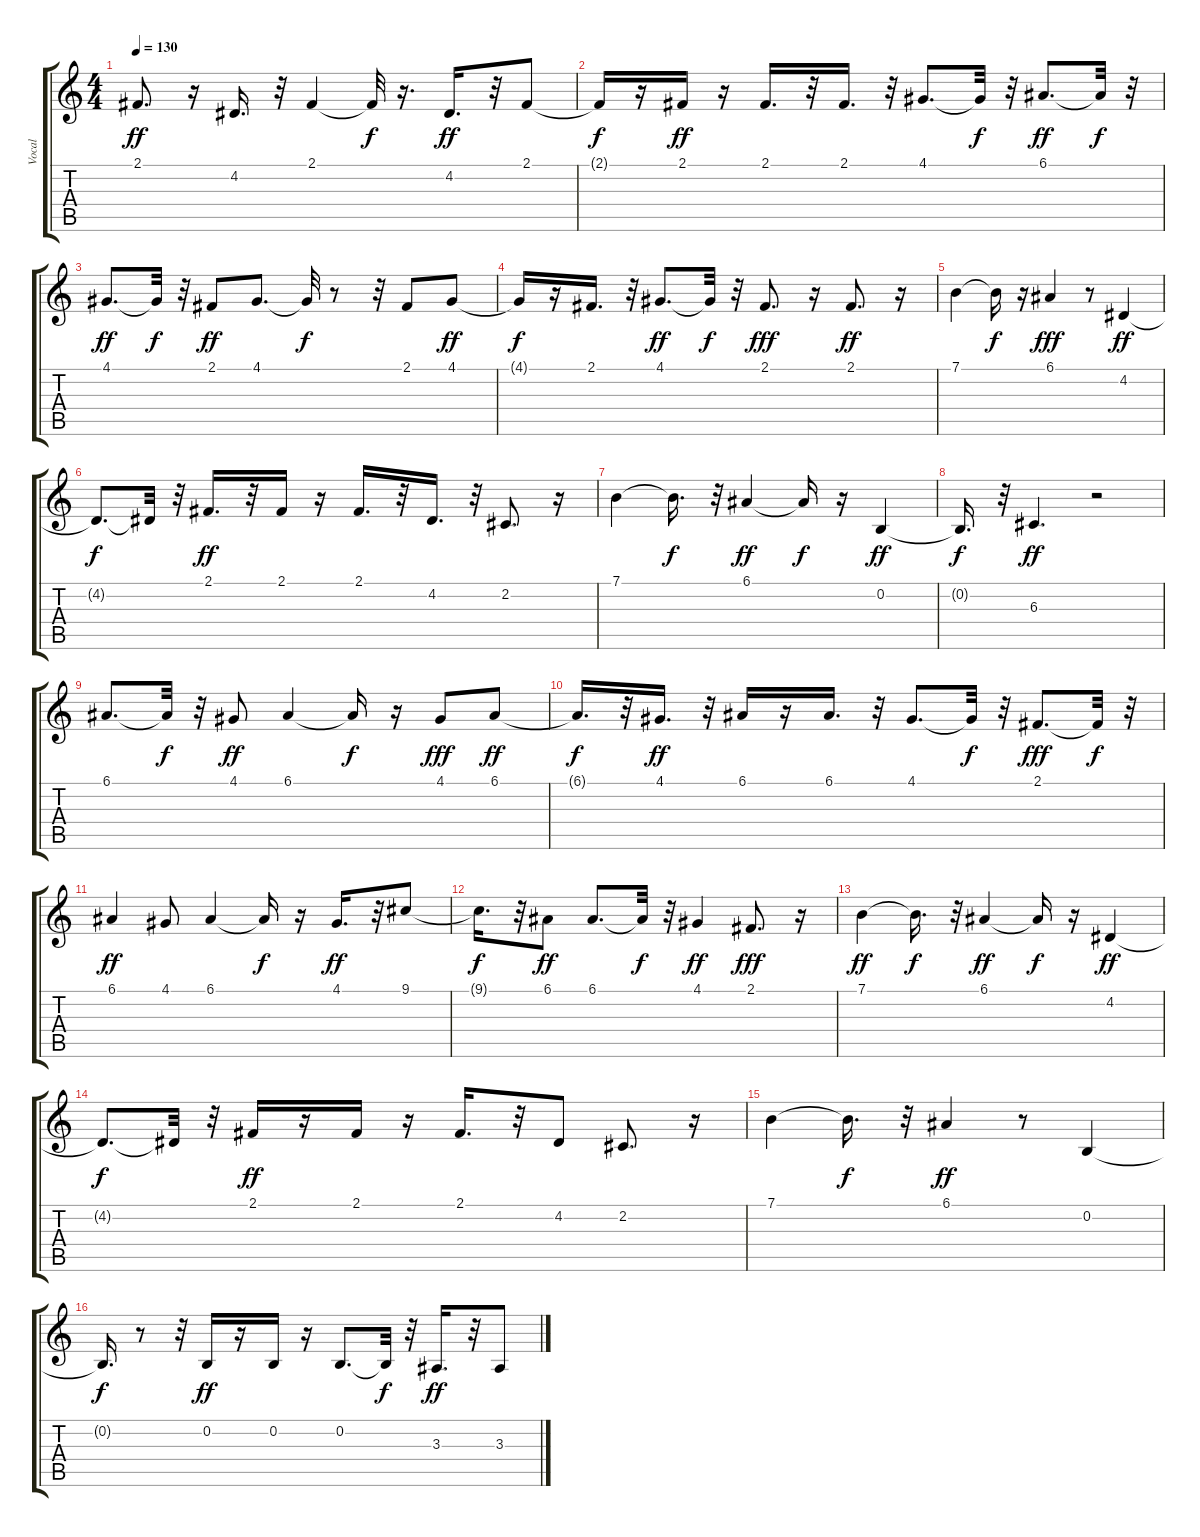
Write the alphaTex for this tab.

\track ("Vocal" "Vocal") {instrument altosax}
\staff {score tabs}
\tuning (E4 B3 G3 D3 A2 E2) {hide}
\ts (4 4)
\tempo 130
\clef g2
\ks c
2.1.8{d dy ff} r.16 4.2.16{d} r.32 2.1.4 2.1{t}.32{dy f} r.16{d} 4.2.16{d dy ff} r.32 2.1.8 |
2.1{t}.16{dy f} r.16 2.1.16{dy ff} r.16 2.1.16{d} r.32 2.1.16{d} r.32 4.1.8{d} 4.1{t}.32{dy f} r.32 6.1.8{d dy ff} 6.1{t}.32{dy f} r.32 |
4.1.8{d dy ff} 4.1{t}.32{dy f} r.32 2.1.8{dy ff} 4.1.8{d} 4.1{t}.32{dy f} r.8 r.32 2.1.8 4.1.8{dy ff} |
4.1{t}.16{dy f} r.16 2.1.16{d} r.32 4.1.8{d dy ff} 4.1{t}.32{dy f} r.32 2.1.8{d dy fff} r.16 2.1.8{d dy ff} r.16 |
7.1.4 7.1{t}.16{dy f} r.16 6.1.4{dy fff} r.8 4.2.4{dy ff} |
4.2{t}.8{d dy f} 4.2{t}.32 r.32 2.1.16{d dy ff} r.32 2.1.16 r.16 2.1.16{d} r.32 4.2.16{d} r.32 2.2.8{d} r.16 |
7.1.4 7.1{t}.16{d dy f} r.32 6.1.4{dy ff} 6.1{t}.16{dy f} r.16 0.2.4{dy ff} |
0.2{t}.16{d dy f} r.32 6.3.4{d dy ff} r.2 |
6.1.8{d} 6.1{t}.32{dy f} r.32 4.1.8{dy ff} 6.1.4 6.1{t}.16{dy f} r.16 4.1.8{dy fff} 6.1.8{dy ff} |
6.1{t}.16{d dy f} r.32 4.1.16{d dy ff} r.32 6.1.16 r.16 6.1.16{d} r.32 4.1.8{d} 4.1{t}.32{dy f} r.32 2.1.8{d dy fff} 2.1{t}.32{dy f} r.32 |
6.1.4{dy ff} 4.1.8 6.1.4 6.1{t}.16{dy f} r.16 4.1.16{d dy ff} r.32 9.1.8 |
9.1{t}.16{d dy f} r.32 6.1.8{dy ff} 6.1.8{d} 6.1{t}.32{dy f} r.32 4.1.4{dy ff} 2.1.8{d dy fff} r.16 |
7.1.4{dy ff} 7.1{t}.16{d dy f} r.32 6.1.4{dy ff} 6.1{t}.16{dy f} r.16 4.2.4{dy ff} |
4.2{t}.8{d dy f} 4.2{t}.32 r.32 2.1.16{dy ff} r.16 2.1.16 r.16 2.1.16{d} r.32 4.2.8 2.2.8{d} r.16 |
7.1.4 7.1{t}.16{d dy f} r.32 6.1.4{dy ff} r.8 0.2.4 |
0.2{t}.16{d dy f} r.8 r.32 0.2.16{dy ff} r.16 0.2.16 r.16 0.2.8{d} 0.2{t}.32{dy f} r.32 3.3.16{d dy ff} r.32 3.3.8
